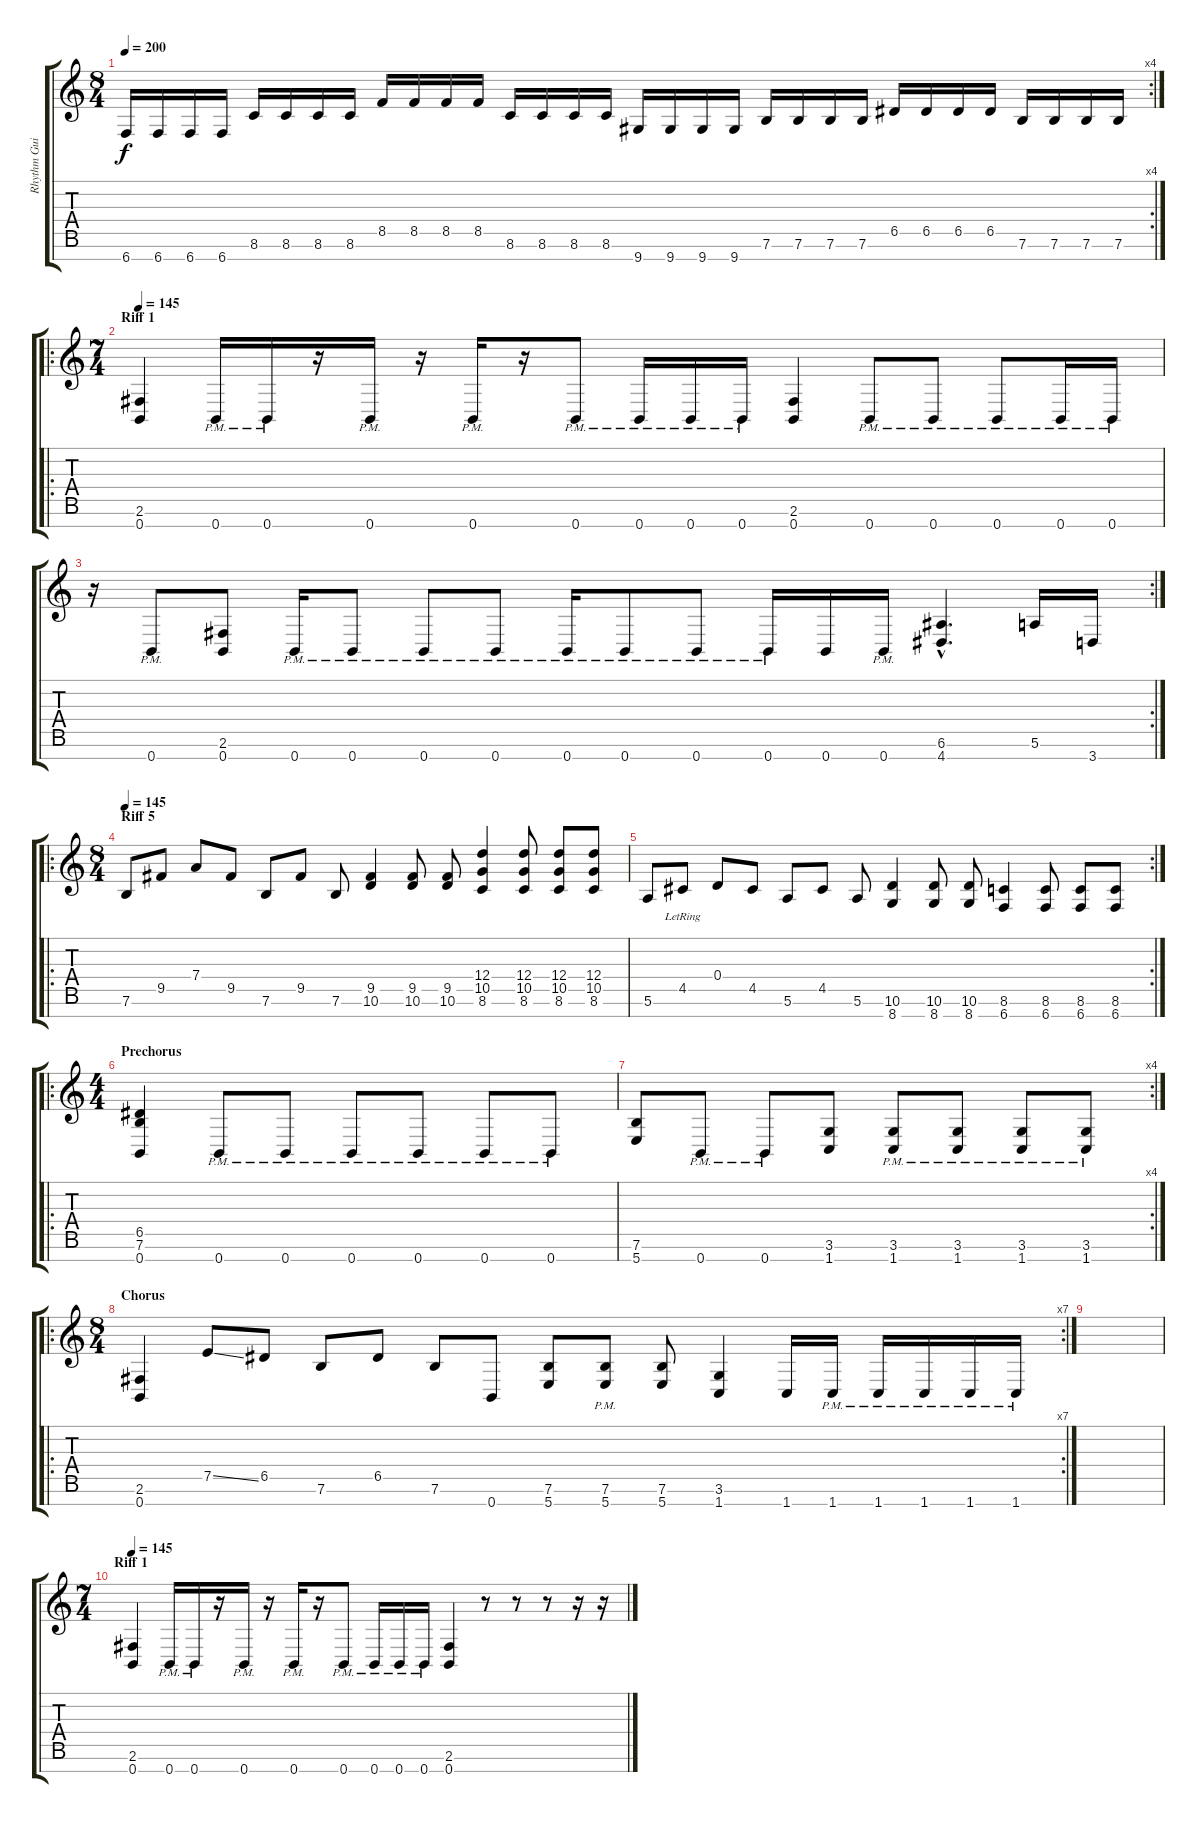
\track ("Rhythm Guitar R" "Rhythm Gui") {instrument overdrivenguitar}
\staff {score tabs}
\tuning (E4 B3 G3 D3 A2 E2 B1) {hide}
\rc 4
\ts (8 4)
\tempo 200
\clef g2
\ks c
6.7.16{dy f} 6.7.16 6.7.16 6.7.16 8.6.16 8.6.16 8.6.16 8.6.16 8.5.16 8.5.16 8.5.16 8.5.16 8.6.16 8.6.16 8.6.16 8.6.16 9.7.16 9.7.16 9.7.16 9.7.16 7.6.16 7.6.16 7.6.16 7.6.16 6.5.16 6.5.16 6.5.16 6.5.16 7.6.16 7.6.16 7.6.16 7.6.16 |
\ro
\ts (7 4)
\section ("" "Riff 1")
\tempo 145
(2.6 0.7).4 0.7{pm}.16 0.7{pm}.16 r.16 0.7{pm}.16 r.16 0.7{pm}.16 r.16 0.7{pm}.8 0.7{pm}.16 0.7{pm}.16 0.7{pm}.16 (2.6 0.7).4 0.7{pm}.8 0.7{pm}.8 0.7{pm}.8 0.7{pm}.16 0.7{pm}.16 |
\rc 2
r.16 0.7{pm}.8 (2.6 0.7).8 0.7{pm}.16 0.7{pm}.8 0.7{pm}.8 0.7{pm}.8 0.7{pm}.16 0.7{pm}.8 0.7{pm}.8 0.7{pm}.16 0.7.16 0.7{pm}.16 (6.6{hac} 4.7{hac}).4{d} 5.6.16 3.7.16 |
\ro
\ts (8 4)
\section ("" "Riff 5")
\tempo 145
7.6.8 9.5.8 7.4.8 9.5.8 7.6.8 9.5.8 7.6.8 (9.5 10.6).4 (9.5 10.6).8 (9.5 10.6).8 (12.4 10.5 8.6).4 (12.4 10.5 8.6).8 (12.4 10.5 8.6).8 (12.4 10.5 8.6).8 |
\rc 2
5.6.8 4.5{lr}.8 0.4.8 4.5.8 5.6.8 4.5.8 5.6.8 (10.6 8.7).4 (10.6 8.7).8 (10.6 8.7).8 (8.6 6.7).4 (8.6 6.7).8 (8.6 6.7).8 (8.6 6.7).8 |
\ro
\ts (4 4)
\section ("" "Prechorus")
(6.5 7.6 0.7).4 0.7{pm}.8 0.7{pm}.8 0.7{pm}.8 0.7{pm}.8 0.7{pm}.8 0.7{pm}.8 |
\rc 4
(7.6 5.7).8 0.7{pm}.8 0.7{pm}.8 (3.6 1.7).8 (3.6{pm} 1.7{pm}).8 (3.6{pm} 1.7{pm}).8 (3.6{pm} 1.7{pm}).8 (3.6{pm} 1.7{pm}).8 |
\ro
\rc 7
\ts (8 4)
\section ("" "Chorus")
(2.6 0.7).4 7.5{ss}.8 6.5.8 7.6.8 6.5.8 7.6.8 0.7.8 (7.6 5.7).8 (7.6{pm} 5.7{pm}).8 (7.6 5.7).8 (3.6 1.7).4 1.7.16 1.7{pm}.16 1.7{pm}.16 1.7{pm}.16 1.7{pm}.16 1.7{pm}.16 |
|
\ts (7 4)
\section ("" "Riff 1")
\tempo 145
(2.6 0.7).4 0.7{pm}.16 0.7{pm}.16 r.16 0.7{pm}.16 r.16 0.7{pm}.16 r.16 0.7{pm}.8 0.7{pm}.16 0.7{pm}.16 0.7{pm}.16 (2.6 0.7).4 r.8 r.8 r.8 r.16 r.16
